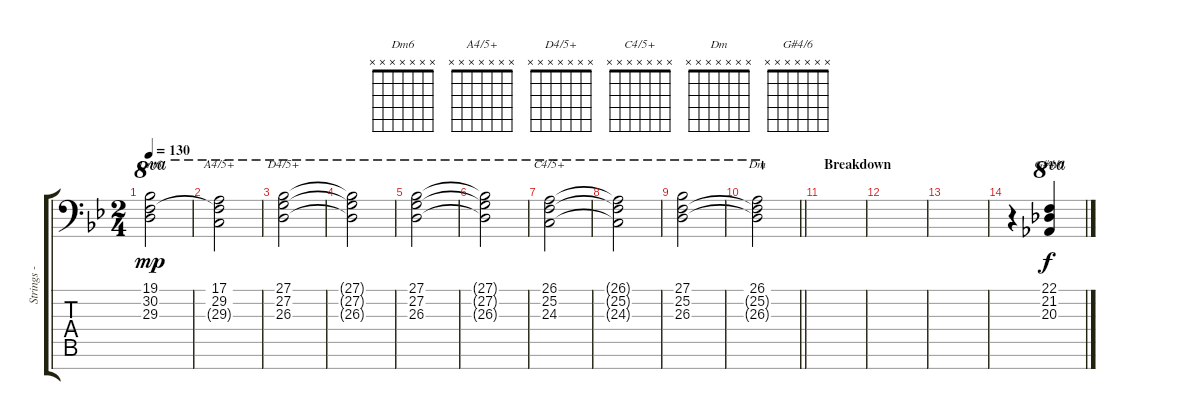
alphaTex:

\track ("Strings - Bass" "Strings - ") {instrument stringensemble1}
\staff {score tabs}
\tuning (G2 E2 C2 G1 E1 C1 G0) {hide}
\chord ("Dm6" x x x x x x x)
\chord ("A4/5+" x x x x x x x)
\chord ("D4/5+" x x x x x x x)
\chord ("C4/5+" x x x x x x x)
\chord ("Dm" x x x x x x x)
\chord ("G#4/6" x x x x x x x)
\ts (2 4)
\tempo 130
\clef f4
\ks gminor
(19.1 30.2 29.3).2{ch "Dm6" ot 8va dy mp} |
(17.1 29.2 29.3{t}).2{ch "A4/5+" ot 8va} |
(27.1 27.2 26.3).2{ch "D4/5+" ot 8va} |
(27.1{t} 27.2{t} 26.3{t}).2{ot 8va} |
(27.1 27.2 26.3).2{ot 8va} |
(27.1{t} 27.2{t} 26.3{t}).2{ot 8va} |
(26.1 25.2 24.3).2{ch "C4/5+" ot 8va} |
(26.1{t} 25.2{t} 24.3{t}).2{ot 8va} |
(27.1 25.2 26.3).2{ot 8va} |
\barLineRight lightlight
(26.1 25.2{t} 26.3{t}).2{ch "Dm" ot 8va} |
\section ("" "Breakdown")
|
|
|
r.4 (22.1 21.2 20.3).4{ch "G#4/6" ot 8va dy f}
